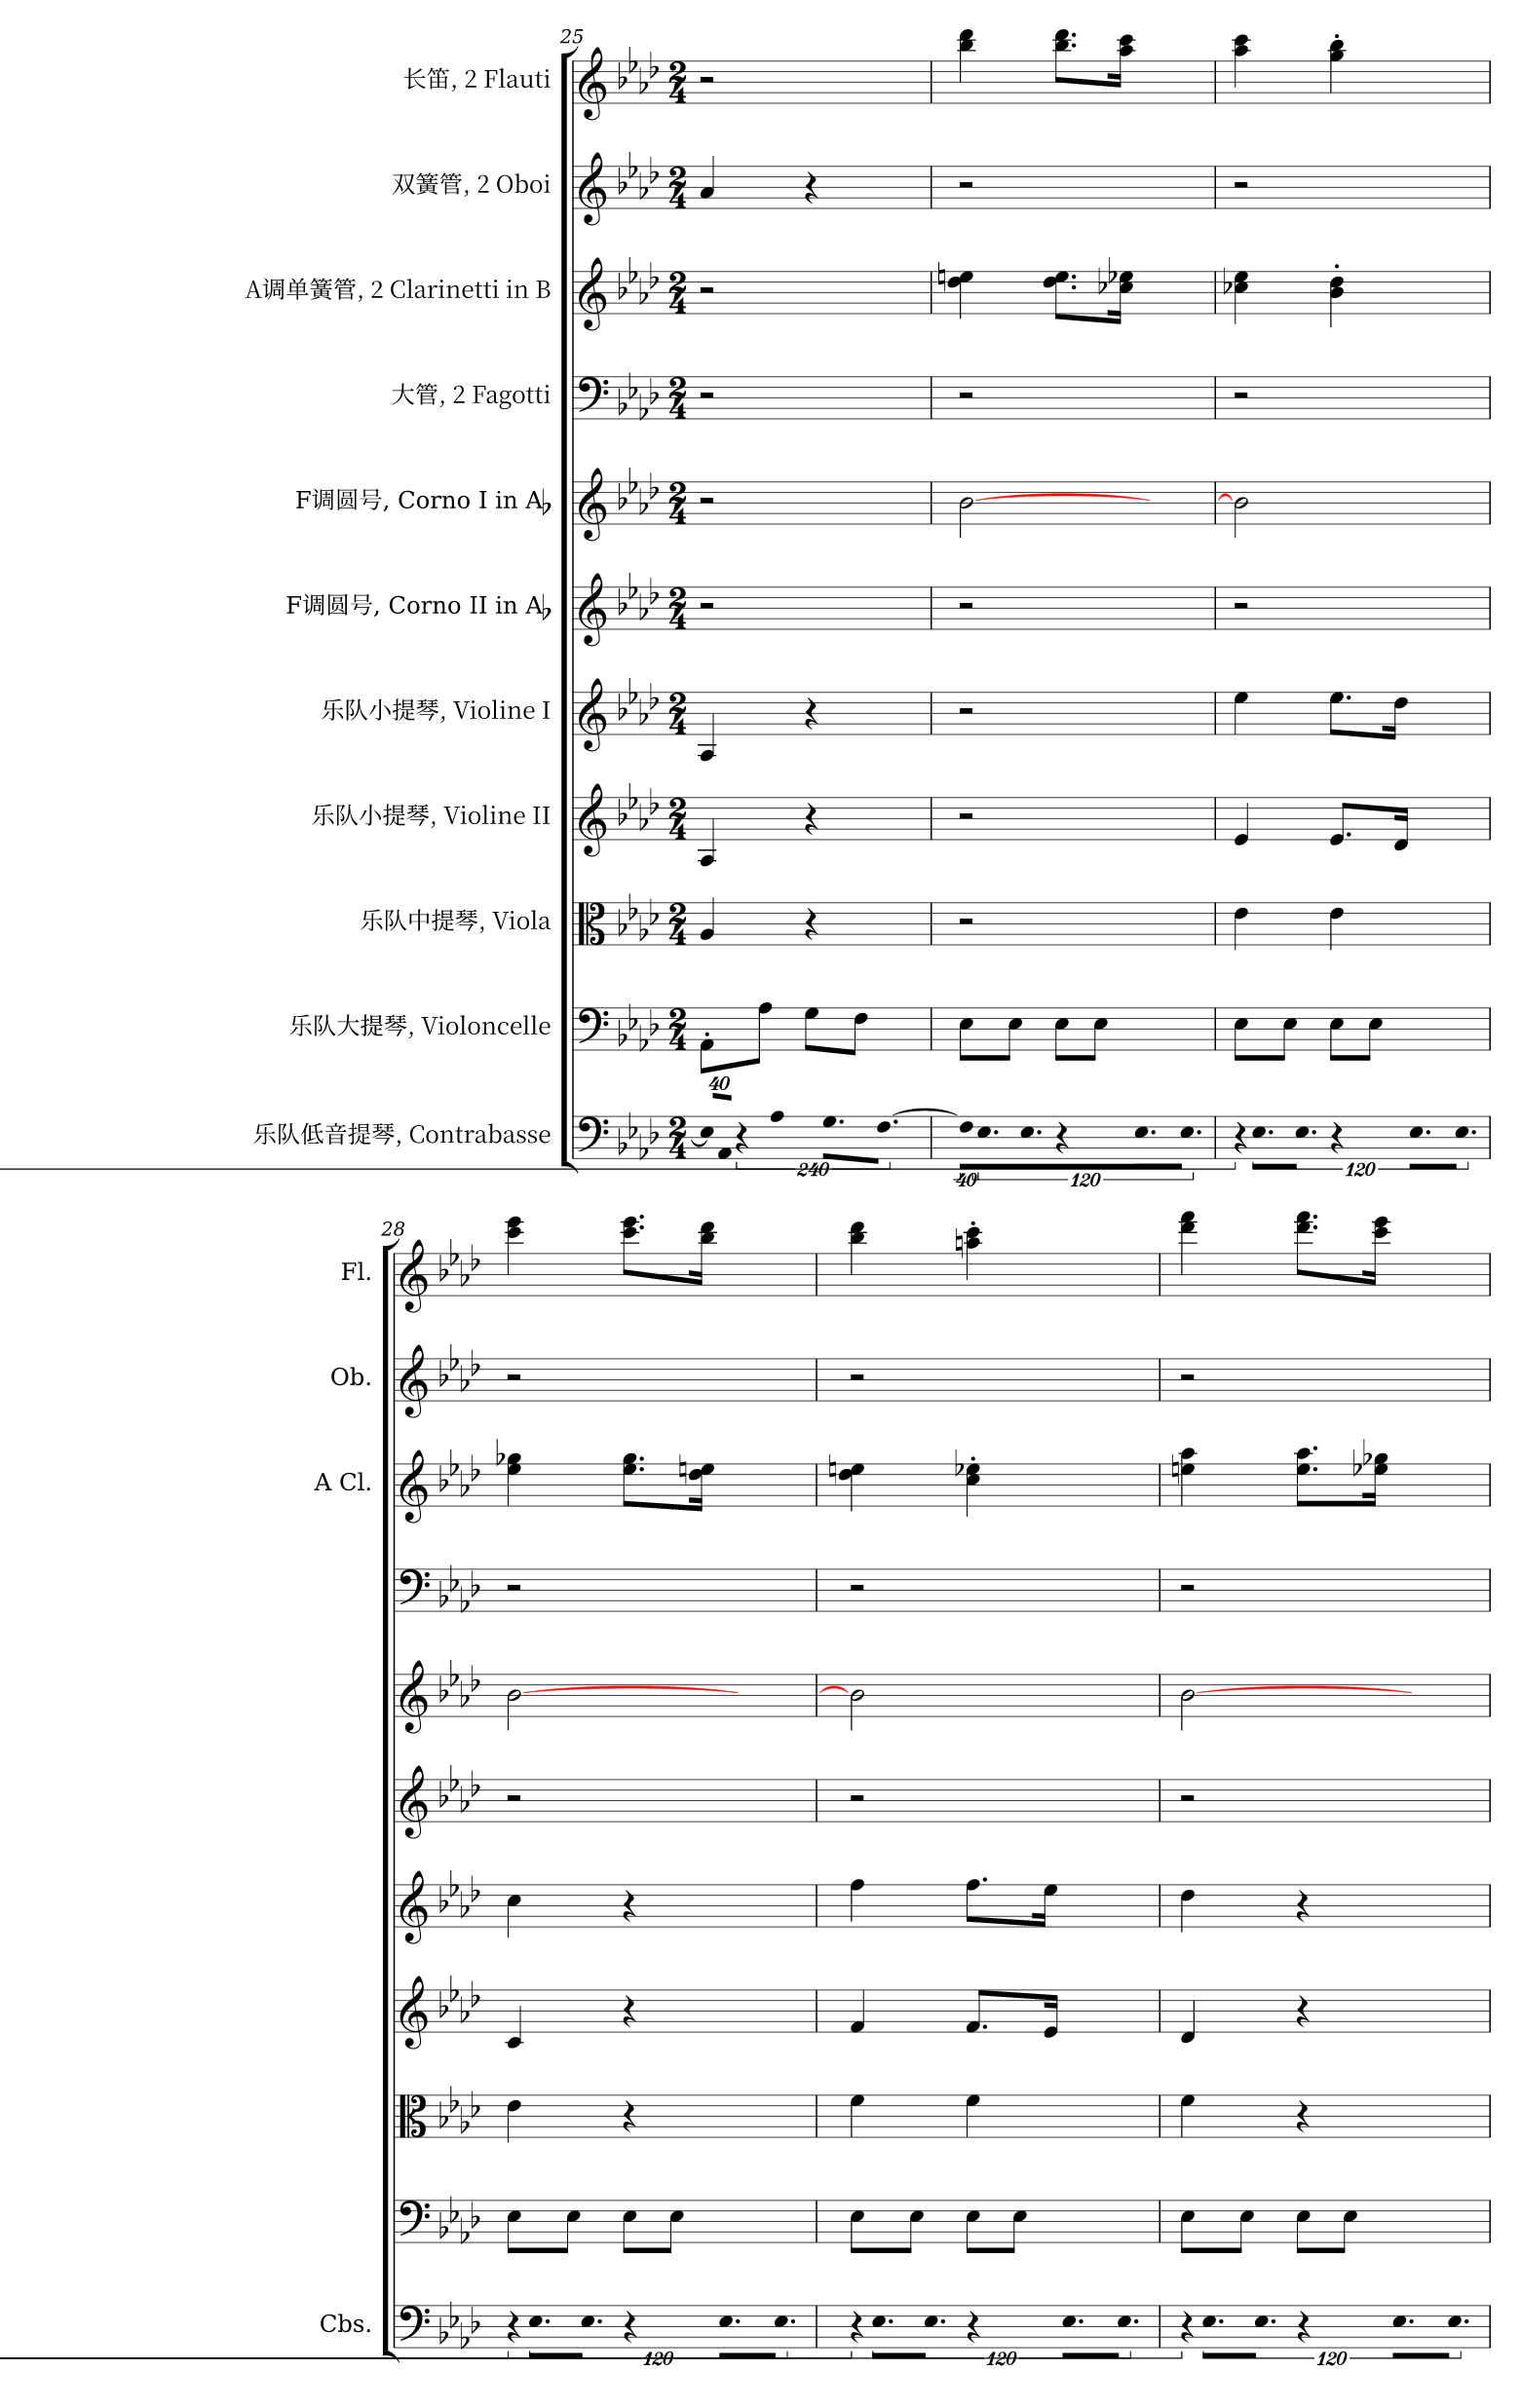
**kern	**kern	**kern	**kern	**kern	**kern	**kern	**kern	**kern	**kern	**kern
*part11	*part10	*part9	*part8	*part7	*part6	*part5	*part4	*part3	*part2	*part1
*staff11	*staff10	*staff9	*staff8	*staff7	*staff6	*staff5	*staff4	*staff3	*staff2	*staff1
*I"乐队低音提琴, Contrabasse	*I"乐队大提琴, Violoncelle	*I"乐队中提琴, Viola	*I"乐队小提琴, Violine II	*I"乐队小提琴, Violine I	*I"F调圆号, Corno II in Ab	*I"F调圆号, Corno I in Ab	*I"大管, 2 Fagotti	*I"A调单簧管, 2 Clarinetti in B	*I"双簧管, 2 Oboi	*I"长笛, 2 Flauti
*I'Cbs.	*	*	*	*	*	*	*	*I'A Cl.	*I'Ob.	*I'Fl.
*clefF4	*clefF4	*clefC3	*clefG2	*clefG2	*clefG2	*clefG2	*clefF4	*clefG2	*clefG2	*clefG2
*ITrd7c12	*	*	*	*	*ITrd4c7	*ITrd4c7	*	*ITrd2c3	*	*
*k[b-e-a-d-]	*k[b-e-a-d-]	*k[b-e-a-d-]	*k[b-e-a-d-]	*k[b-e-a-d-]	*k[b-e-a-d-g-]	*k[b-e-a-d-g-]	*k[b-e-a-d-]	*k[b-]	*k[b-e-a-d-]	*k[b-e-a-d-]
*M2/4	*M2/4	*M2/4	*M2/4	*M2/4	*M2/4	*M2/4	*M2/4	*M2/4	*M2/4	*M2/4
*MM53	*MM53	*MM53	*MM53	*MM53	*MM53	*MM53	*MM53	*MM53	*MM53	*MM53
=25	=25	=25	=25	=25	=25	=25	=25	=25	=25	=25
!LO:N:vis=32	!	!	!	!	!	!	!	!	!	!
640%23EE-/LLL]	8AA-'\L	4A-/	4A-/	4A-/	2r	2r	2r	2r	4a-/	2r
!LO:N:vis=32	!	!	!	!	!	!	!	!	!	!
640%23AAA-/JJJ	.	.	.	.	.	.	.	.	.	.
!LO:N:vis=16	!	!	!	!	!	!	!	!	!	!
1920%137r	.	.	.	.	.	.	.	.	.	.
.	8A-\J	.	.	.	.	.	.	.	.	.
!LO:N:vis=8	!	!	!	!	!	!	!	!	!	!
960%137AA-\	.	.	.	.	.	.	.	.	.	.
.	8G\L	4r	4r	4r	.	.	.	.	4r	.
!LO:N:vis=16.	!	!	!	!	!	!	!	!	!	!
960%103GG\LL	.	.	.	.	.	.	.	.	.	.
.	8F\J	.	.	.	.	.	.	.	.	.
!LO:N:vis=16.	!	!	!	!	!	!	!	!	!	!
[960%103FF\JJ	.	.	.	.	.	.	.	.	.	.
.	1920ryy	1920ryy	1920ryy	1920ryy	1920ryy	1920ryy	1920ryy	1920ryy	1920ryy	1920ryy
=26	=26	=26	=26	=26	=26	=26	=26	=26	=26	=26
*	*	*	*	*	*	*	*	*	*	*MM56
!LO:N:vis=32	!	!	!	!	!	!	!	!	!	!
640%23FF\KLL]	8E-\L	2r	2r	2r	2r	[2e-\	2r	4b-\ 4cc#X\	2r	4bb-\ 4ddd-\
!LO:N:vis=16.	!	!	!	!	!	!	!	!	!	!
960%103EE-\	.	.	.	.	.	.	.	.	.	.
.	8E-\J	.	.	.	.	.	.	.	.	.
!LO:N:vis=16.	!	!	!	!	!	!	!	!	!	!
960%103EE-\JJ	.	.	.	.	.	.	.	.	.	.
*	*	*	*	*	*	*	*	*	*	*MM62
.	8E-\L	.	.	.	.	.	.	8.b-\ 8.cc#\L	.	8.bb-\ 8.ddd-\L
!LO:N:vis=32	!	!	!	!	!	!	!	!	!	!
640%23r	.	.	.	.	.	.	.	.	.	.
!LO:N:vis=16.	!	!	!	!	!	!	!	!	!	!
960%103EE-\LL	.	.	.	.	.	.	.	.	.	.
.	8E-\J	.	.	.	.	.	.	.	.	.
!LO:N:vis=16.	!	!	!	!	!	!	!	!	!	!
960%103EE-\JJ	.	.	.	.	.	.	.	.	.	.
.	.	.	.	.	.	.	.	16a-X\ 16ccn\Jk	.	16aa-\ 16ccc\Jk
.	960ryy	960ryy	960ryy	960ryy	960ryy	960ryy	960ryy	960ryy	960ryy	960ryy
!!LO:PB:g=z
=27	=27	=27	=27	=27	=27	=27	=27	=27	=27	=27
*	*	*	*	*	*	*	*	*	*	*MM59
!LO:N:vis=32	!	!	!	!	!	!	!	!	!	!
640%23r	8E-\L	4e-\	4e-/	4ee-\	2r	2e-\]	2r	4a-X\ 4cc\	2r	4aa-\ 4ccc\
!LO:N:vis=16.	!	!	!	!	!	!	!	!	!	!
960%103EE-\LL	.	.	.	.	.	.	.	.	.	.
.	8E-\J	.	.	.	.	.	.	.	.	.
!LO:N:vis=16.	!	!	!	!	!	!	!	!	!	!
960%103EE-\JJ	.	.	.	.	.	.	.	.	.	.
*	*	*	*	*	*	*	*	*	*	*MM64
.	8E-\L	4e-\	8.e-/L	8.ee-\L	.	.	.	4g\' 4b-\'	.	4gg\' 4bb-\'
!LO:N:vis=32	!	!	!	!	!	!	!	!	!	!
640%23r	.	.	.	.	.	.	.	.	.	.
!LO:N:vis=16.	!	!	!	!	!	!	!	!	!	!
960%103EE-\LL	.	.	.	.	.	.	.	.	.	.
.	8E-\J	.	.	.	.	.	.	.	.	.
!LO:N:vis=16.	!	!	!	!	!	!	!	!	!	!
960%103EE-\JJ	.	.	.	.	.	.	.	.	.	.
.	.	.	16d-/Jk	16dd-\Jk	.	.	.	.	.	.
.	960ryy	960ryy	960ryy	960ryy	960ryy	960ryy	960ryy	960ryy	960ryy	960ryy
=28	=28	=28	=28	=28	=28	=28	=28	=28	=28	=28
*	*	*	*	*	*	*	*	*	*	*MM60
!LO:N:vis=32	!	!	!	!	!	!	!	!	!	!
640%23r	8E-\L	4e-\	4c/	4cc\	2r	[2e-\	2r	4cc\ 4ee-X\	2r	4ccc\ 4eee-\
!LO:N:vis=16.	!	!	!	!	!	!	!	!	!	!
960%103EE-\LL	.	.	.	.	.	.	.	.	.	.
.	8E-\J	.	.	.	.	.	.	.	.	.
!LO:N:vis=16.	!	!	!	!	!	!	!	!	!	!
960%103EE-\JJ	.	.	.	.	.	.	.	.	.	.
*	*	*	*	*	*	*	*	*	*	*MM64
.	8E-\L	4r	4r	4r	.	.	.	8.cc\ 8.ee-\L	.	8.ccc\ 8.eee-\L
!LO:N:vis=32	!	!	!	!	!	!	!	!	!	!
640%23r	.	.	.	.	.	.	.	.	.	.
!LO:N:vis=16.	!	!	!	!	!	!	!	!	!	!
960%103EE-\LL	.	.	.	.	.	.	.	.	.	.
.	8E-\J	.	.	.	.	.	.	.	.	.
!LO:N:vis=16.	!	!	!	!	!	!	!	!	!	!
960%103EE-\JJ	.	.	.	.	.	.	.	.	.	.
.	.	.	.	.	.	.	.	16b-\ 16cc#X\Jk	.	16bb-\ 16ddd-\Jk
.	960ryy	960ryy	960ryy	960ryy	960ryy	960ryy	960ryy	960ryy	960ryy	960ryy
=29	=29	=29	=29	=29	=29	=29	=29	=29	=29	=29
*	*	*	*	*	*	*	*	*	*	*MM60
!LO:N:vis=32	!	!	!	!	!	!	!	!	!	!
640%23r	8E-\L	4f\	4f/	4ff\	2r	2e-\]	2r	4b-\ 4cc#X\	2r	4bb-\ 4ddd-\
!LO:N:vis=16.	!	!	!	!	!	!	!	!	!	!
960%103EE-\LL	.	.	.	.	.	.	.	.	.	.
.	8E-\J	.	.	.	.	.	.	.	.	.
!LO:N:vis=16.	!	!	!	!	!	!	!	!	!	!
960%103EE-\JJ	.	.	.	.	.	.	.	.	.	.
*	*	*	*	*	*	*	*	*	*	*MM64
.	8E-\L	4f\	8.f/L	8.ff\L	.	.	.	4a\' 4ccn\'	.	4aan\' 4ccc\'
!LO:N:vis=32	!	!	!	!	!	!	!	!	!	!
640%23r	.	.	.	.	.	.	.	.	.	.
!LO:N:vis=16.	!	!	!	!	!	!	!	!	!	!
960%103EE-\LL	.	.	.	.	.	.	.	.	.	.
.	8E-\J	.	.	.	.	.	.	.	.	.
!LO:N:vis=16.	!	!	!	!	!	!	!	!	!	!
960%103EE-\JJ	.	.	.	.	.	.	.	.	.	.
.	.	.	16e-/Jk	16ee-\Jk	.	.	.	.	.	.
.	960ryy	960ryy	960ryy	960ryy	960ryy	960ryy	960ryy	960ryy	960ryy	960ryy
=30	=30	=30	=30	=30	=30	=30	=30	=30	=30	=30
*	*	*	*	*	*	*	*	*	*	*MM60
!LO:N:vis=32	!	!	!	!	!	!	!	!	!	!
640%23r	8E-\L	4f\	4d-/	4dd-\	2r	[2e-\	2r	4cc#X\ 4ff\	2r	4ddd-\ 4fff\
!LO:N:vis=16.	!	!	!	!	!	!	!	!	!	!
960%103EE-\LL	.	.	.	.	.	.	.	.	.	.
.	8E-\J	.	.	.	.	.	.	.	.	.
!LO:N:vis=16.	!	!	!	!	!	!	!	!	!	!
960%103EE-\JJ	.	.	.	.	.	.	.	.	.	.
*	*	*	*	*	*	*	*	*	*	*MM64
.	8E-\L	4r	4r	4r	.	.	.	8.cc#\ 8.ff\L	.	8.ddd-\ 8.fff\L
!LO:N:vis=32	!	!	!	!	!	!	!	!	!	!
640%23r	.	.	.	.	.	.	.	.	.	.
!LO:N:vis=16.	!	!	!	!	!	!	!	!	!	!
960%103EE-\LL	.	.	.	.	.	.	.	.	.	.
.	8E-\J	.	.	.	.	.	.	.	.	.
!LO:N:vis=16.	!	!	!	!	!	!	!	!	!	!
960%103EE-\JJ	.	.	.	.	.	.	.	.	.	.
.	.	.	.	.	.	.	.	16ccn\ 16ee-X\Jk	.	16ccc\ 16eee-\Jk
.	960ryy	960ryy	960ryy	960ryy	960ryy	960ryy	960ryy	960ryy	960ryy	960ryy
=	=	=	=	=	=	=	=	=	=	=
*-	*-	*-	*-	*-	*-	*-	*-	*-	*-	*-
